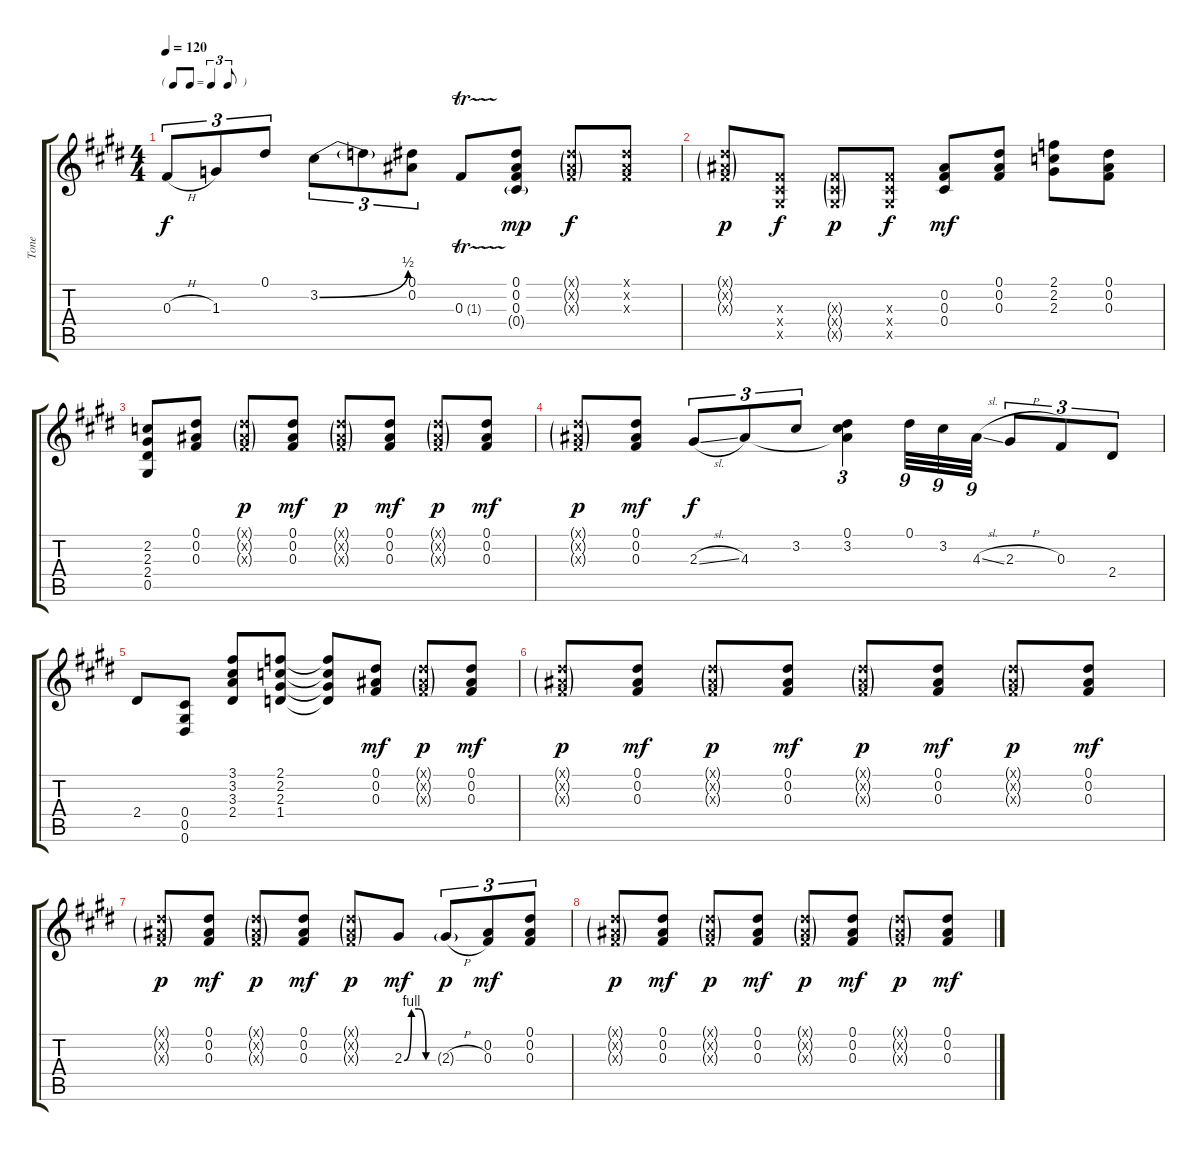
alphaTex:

\track ("Tone" "Tone") {instrument fretlessbass}
\staff {score tabs}
\tuning (Eb4 Bb3 Gb3 Db3 Ab2 Eb2) {hide}
\ts (4 4)
\tf triplet8th
\tempo 120
\clef g2
\ks e
0.3{h}.8{tu (3 2) dy f} 1.3.8{tu (3 2)} 0.1.8{tu (3 2)} 3.2{be (bend 0 0 60 2)}.8{tu (3 2)} 3.2{t}.8{tu (3 2)} (0.1 0.2).8{tu (3 2)} 0.3{tr (1 16)}.8 (0.1 0.2 0.3 0.4{g}).8{dy mp} (0.1{g x} 0.2{g x} 0.3{g x}).8{dy f} (0.1{x} 0.2{x} 0.3{x}).8 |
(0.1{g x} 0.2{g x} 0.3{g x}).8{dy p} (0.3{x} 0.4{x} 0.5{x}).8{dy f} (0.3{g x} 0.4{g x} 0.5{g x}).8{dy p} (0.3{x} 0.4{x} 0.5{x}).8{dy f} (0.2 0.3 0.4).8{dy mf} (0.1 0.2 0.3).8 (2.1 2.2 2.3).8 (0.1 0.2 0.3).8 |
(2.2 2.3 2.4 0.5).8 (0.1 0.2 0.3).8 (0.1{g x} 0.2{g x} 0.3{g x}).8{dy p} (0.1 0.2 0.3).8{dy mf} (0.1{g x} 0.2{g x} 0.3{g x}).8{dy p} (0.1 0.2 0.3).8{dy mf} (0.1{g x} 0.2{g x} 0.3{g x}).8{dy p} (0.1 0.2 0.3).8{dy mf} |
(0.1{g x} 0.2{g x} 0.3{g x}).8{dy p} (0.1 0.2 0.3).8{dy mf} 2.3{sl}.8{tu (3 2) dy f} 4.3.8{tu (3 2)} 3.2.8{tu (3 2)} (0.1 3.2 4.3{t}).4{tu (3 2)} 0.1.32{tu (9 8)} 3.2.32{tu (9 8)} 4.3{sl}.32{tu (9 8)} 2.3{h}.8{tu (3 2)} 0.3.8{tu (3 2)} 2.4.8{tu (3 2)} |
2.4.8 (0.4 0.5 0.6).8 (3.1 3.2 3.3 2.4).8 (2.1 2.2 2.3 1.4).8 (2.1{t} 2.2{t} 2.3{t} 1.4{t}).8 (0.1 0.2 0.3).8{dy mf} (0.1{g x} 0.2{g x} 0.3{g x}).8{dy p} (0.1 0.2 0.3).8{dy mf} |
(0.1{g x} 0.2{g x} 0.3{g x}).8{dy p} (0.1 0.2 0.3).8{dy mf} (0.1{g x} 0.2{g x} 0.3{g x}).8{dy p} (0.1 0.2 0.3).8{dy mf} (0.1{g x} 0.2{g x} 0.3{g x}).8{dy p} (0.1 0.2 0.3).8{dy mf} (0.1{g x} 0.2{g x} 0.3{g x}).8{dy p} (0.1 0.2 0.3).8{dy mf} |
(0.1{g x} 0.2{g x} 0.3{g x}).8{dy p} (0.1 0.2 0.3).8{dy mf} (0.1{g x} 0.2{g x} 0.3{g x}).8{dy p} (0.1 0.2 0.3).8{dy mf} (0.1{g x} 0.2{g x} 0.3{g x}).8{dy p} 2.3{be (custom 0 0 15 4 30 4 45 0 60 0)}.8{dy mf} 2.3{h g}.8{tu (3 2) dy p} (0.2 0.3).8{tu (3 2) dy mf} (0.1 0.2 0.3).8{tu (3 2)} |
(0.1{g x} 0.2{g x} 0.3{g x}).8{dy p} (0.1 0.2 0.3).8{dy mf} (0.1{g x} 0.2{g x} 0.3{g x}).8{dy p} (0.1 0.2 0.3).8{dy mf} (0.1{g x} 0.2{g x} 0.3{g x}).8{dy p} (0.1 0.2 0.3).8{dy mf} (0.1{g x} 0.2{g x} 0.3{g x}).8{dy p} (0.1 0.2 0.3).8{dy mf}
